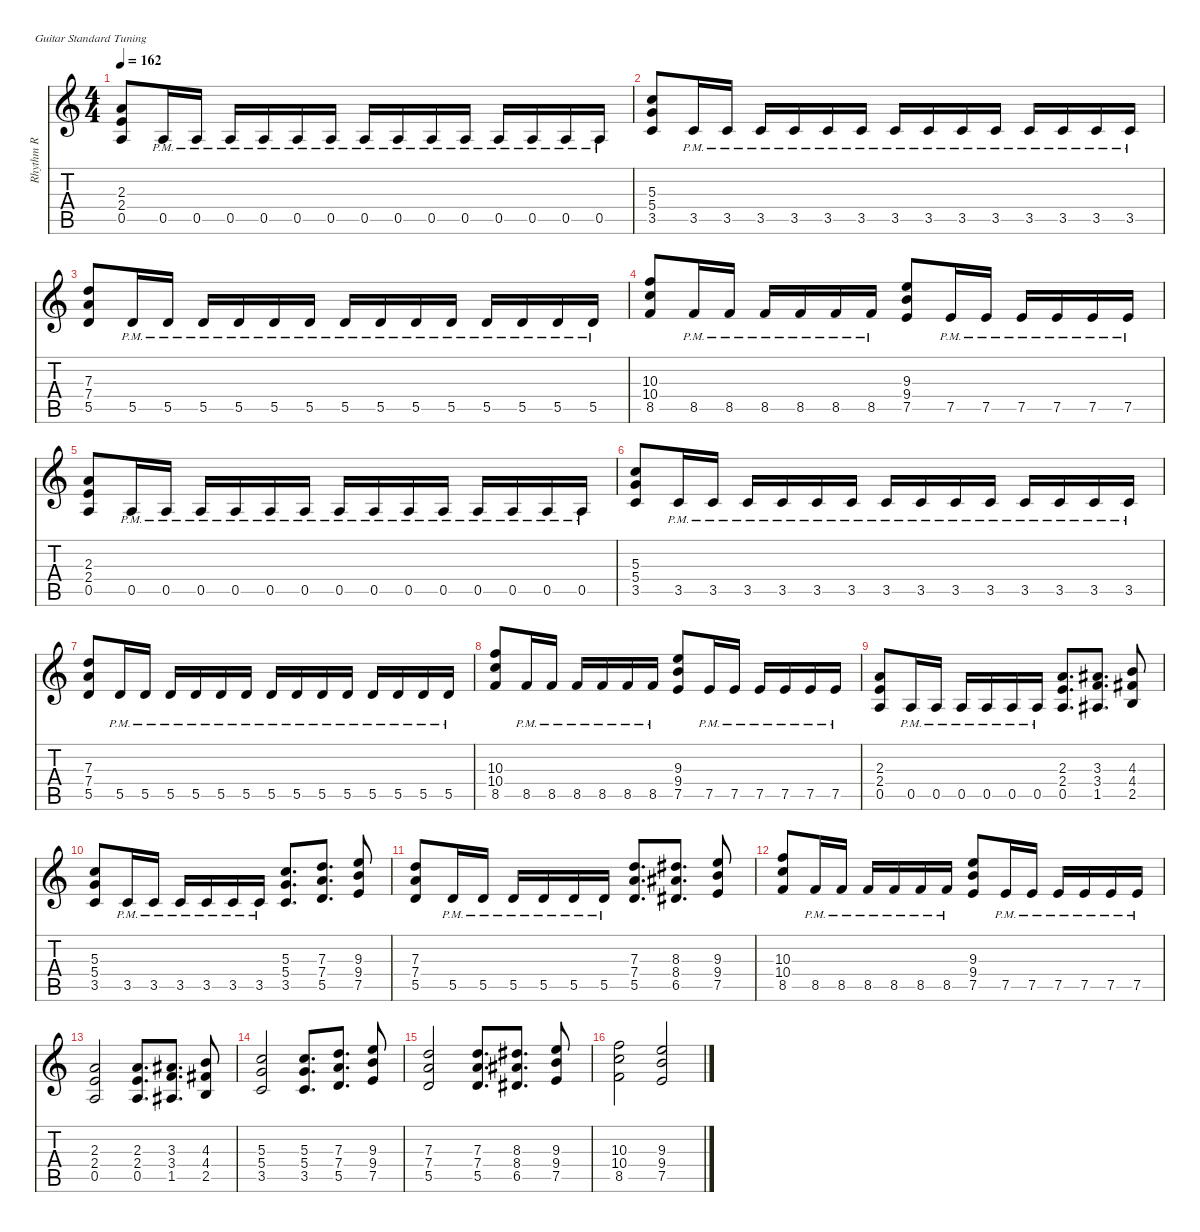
\defaultSystemsLayout 4
\hideDynamics
\bracketExtendMode nobrackets
\track ("Rhythm Right - Dave Mustaine" "Rhythm R") {instrument distortionguitar}
\staff {score tabs}
\tuning (E4 B3 G3 D3 A2 E2)
\ts (4 4)
\tempo 162
\clef g2
\ks c
(2.3 2.4 0.5).8{dy mf instrument distortionguitar beam Up} 0.5{pm}.16{beam Up} 0.5{pm}.16{beam Up} 0.5{pm}.16{beam Up} 0.5{pm}.16{beam Up} 0.5{pm}.16{beam Up} 0.5{pm}.16{beam Up} 0.5{pm}.16{beam Up} 0.5{pm}.16{beam Up} 0.5{pm}.16{beam Up} 0.5{pm}.16{beam Up} 0.5{pm}.16{beam Up} 0.5{pm}.16{beam Up} 0.5{pm}.16{beam Up} 0.5{pm}.16{beam Up} |
(5.3 5.4 3.5).8{beam Up} 3.5{pm}.16{beam Up} 3.5{pm}.16{beam Up} 3.5{pm}.16{beam Up} 3.5{pm}.16{beam Up} 3.5{pm}.16{beam Up} 3.5{pm}.16{beam Up} 3.5{pm}.16{beam Up} 3.5{pm}.16{beam Up} 3.5{pm}.16{beam Up} 3.5{pm}.16{beam Up} 3.5{pm}.16{beam Up} 3.5{pm}.16{beam Up} 3.5{pm}.16{beam Up} 3.5{pm}.16{beam Up} |
(7.3 7.4 5.5).8{beam Up} 5.5{pm}.16{beam Up} 5.5{pm}.16{beam Up} 5.5{pm}.16{beam Up} 5.5{pm}.16{beam Up} 5.5{pm}.16{beam Up} 5.5{pm}.16{beam Up} 5.5{pm}.16{beam Up} 5.5{pm}.16{beam Up} 5.5{pm}.16{beam Up} 5.5{pm}.16{beam Up} 5.5{pm}.16{beam Up} 5.5{pm}.16{beam Up} 5.5{pm}.16{beam Up} 5.5{pm}.16{beam Up} |
(10.3 10.4 8.5).8{beam Up} 8.5{pm}.16{beam Up} 8.5{pm}.16{beam Up} 8.5{pm}.16{beam Up} 8.5{pm}.16{beam Up} 8.5{pm}.16{beam Up} 8.5{pm}.16{beam Up} (9.3 9.4 7.5).8{beam Up} 7.5{pm}.16{beam Up} 7.5{pm}.16{beam Up} 7.5{pm}.16{beam Up} 7.5{pm}.16{beam Up} 7.5{pm}.16{beam Up} 7.5{pm}.16{beam Up} |
(2.3 2.4 0.5).8{beam Up} 0.5{pm}.16{beam Up} 0.5{pm}.16{beam Up} 0.5{pm}.16{beam Up} 0.5{pm}.16{beam Up} 0.5{pm}.16{beam Up} 0.5{pm}.16{beam Up} 0.5{pm}.16{beam Up} 0.5{pm}.16{beam Up} 0.5{pm}.16{beam Up} 0.5{pm}.16{beam Up} 0.5{pm}.16{beam Up} 0.5{pm}.16{beam Up} 0.5{pm}.16{beam Up} 0.5{pm}.16{beam Up} |
(5.3 5.4 3.5).8{beam Up} 3.5{pm}.16{beam Up} 3.5{pm}.16{beam Up} 3.5{pm}.16{beam Up} 3.5{pm}.16{beam Up} 3.5{pm}.16{beam Up} 3.5{pm}.16{beam Up} 3.5{pm}.16{beam Up} 3.5{pm}.16{beam Up} 3.5{pm}.16{beam Up} 3.5{pm}.16{beam Up} 3.5{pm}.16{beam Up} 3.5{pm}.16{beam Up} 3.5{pm}.16{beam Up} 3.5{pm}.16{beam Up} |
(7.3 7.4 5.5).8{beam Up} 5.5{pm}.16{beam Up} 5.5{pm}.16{beam Up} 5.5{pm}.16{beam Up} 5.5{pm}.16{beam Up} 5.5{pm}.16{beam Up} 5.5{pm}.16{beam Up} 5.5{pm}.16{beam Up} 5.5{pm}.16{beam Up} 5.5{pm}.16{beam Up} 5.5{pm}.16{beam Up} 5.5{pm}.16{beam Up} 5.5{pm}.16{beam Up} 5.5{pm}.16{beam Up} 5.5{pm}.16{beam Up} |
(10.3 10.4 8.5).8{beam Up} 8.5{pm}.16{beam Up} 8.5{pm}.16{beam Up} 8.5{pm}.16{beam Up} 8.5{pm}.16{beam Up} 8.5{pm}.16{beam Up} 8.5{pm}.16{beam Up} (9.3 9.4 7.5).8{beam Up} 7.5{pm}.16{beam Up} 7.5{pm}.16{beam Up} 7.5{pm}.16{beam Up} 7.5{pm}.16{beam Up} 7.5{pm}.16{beam Up} 7.5{pm}.16{beam Up} |
(2.3 2.4 0.5).8{beam Up} 0.5{pm}.16{beam Up} 0.5{pm}.16{beam Up} 0.5{pm}.16{beam Up} 0.5{pm}.16{beam Up} 0.5{pm}.16{beam Up} 0.5{pm}.16{beam Up} (2.3 2.4 0.5).8{d beam Up} (3.3{acc #} 3.4 1.5{acc #}).8{d beam Up} (4.3 4.4{acc #} 2.5).8{beam Up} |
(5.3 5.4 3.5).8{beam Up} 3.5{pm}.16{beam Up} 3.5{pm}.16{beam Up} 3.5{pm}.16{beam Up} 3.5{pm}.16{beam Up} 3.5{pm}.16{beam Up} 3.5{pm}.16{beam Up} (5.3 5.4 3.5).8{d beam Up} (7.3 7.4 5.5).8{d beam Up} (9.3 9.4 7.5).8{beam Up} |
(7.3 7.4 5.5).8{beam Up} 5.5{pm}.16{beam Up} 5.5{pm}.16{beam Up} 5.5{pm}.16{beam Up} 5.5{pm}.16{beam Up} 5.5{pm}.16{beam Up} 5.5{pm}.16{beam Up} (7.3 7.4 5.5).8{d beam Up} (8.3{acc #} 8.4{acc #} 6.5{acc #}).8{d beam Up} (9.3 9.4 7.5).8{beam Up} |
(10.3 10.4 8.5).8{beam Up} 8.5{pm}.16{beam Up} 8.5{pm}.16{beam Up} 8.5{pm}.16{beam Up} 8.5{pm}.16{beam Up} 8.5{pm}.16{beam Up} 8.5{pm}.16{beam Up} (9.3 9.4 7.5).8{beam Up} 7.5{pm}.16{beam Up} 7.5{pm}.16{beam Up} 7.5{pm}.16{beam Up} 7.5{pm}.16{beam Up} 7.5{pm}.16{beam Up} 7.5{pm}.16{beam Up} |
(2.3 2.4 0.5).2{beam Up} (2.3 2.4 0.5).8{d beam Up} (3.3{acc #} 3.4 1.5{acc #}).8{d beam Up} (4.3 4.4{acc #} 2.5).8{beam Up} |
(5.3 5.4 3.5).2{beam Up} (5.3 5.4 3.5).8{d beam Up} (7.3 7.4 5.5).8{d beam Up} (9.3 9.4 7.5).8{beam Up} |
(7.3 7.4 5.5).2{beam Up} (7.3 7.4 5.5).8{d beam Up} (8.3{acc #} 8.4{acc #} 6.5{acc #}).8{d beam Up} (9.3 9.4 7.5).8{beam Up} |
(10.3 10.4 8.5).2{beam Down} (9.3 9.4 7.5).2{beam Up}
